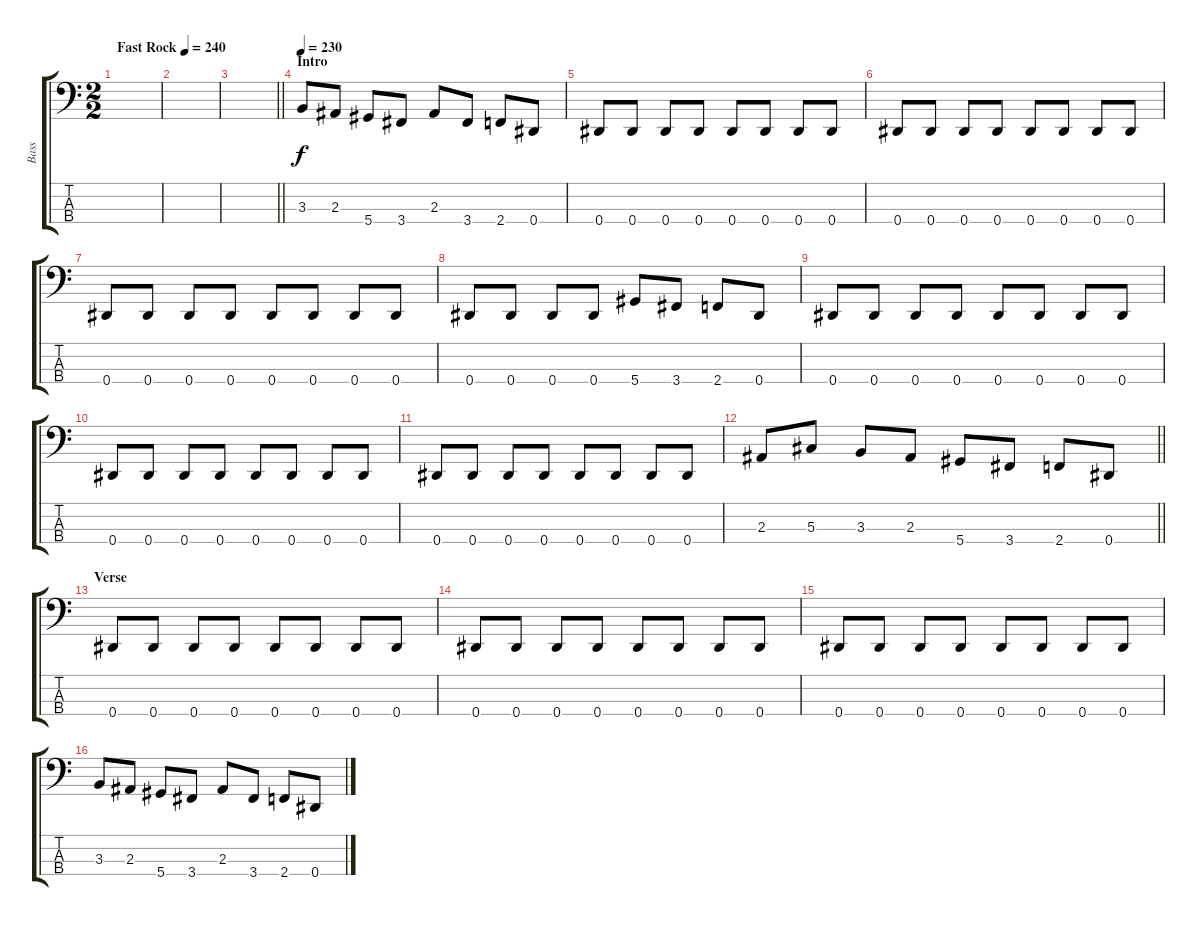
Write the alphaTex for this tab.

\track ("Bass" "Bass") {instrument electricbasspick}
\staff {score tabs}
\tuning (Gb2 Db2 Ab1 Eb1) {hide}
\ts (2 2)
\tempo (240 "Fast Rock")
\clef f4
\ks c
|
|
\barLineRight lightlight
|
\section ("" "Intro")
\tempo 230
3.3.8 2.3.8 5.4.8 3.4.8 2.3.8 3.4.8 2.4.8 0.4.8 |
0.4.8 0.4.8 0.4.8 0.4.8 0.4.8 0.4.8 0.4.8 0.4.8 |
0.4.8 0.4.8 0.4.8 0.4.8 0.4.8 0.4.8 0.4.8 0.4.8 |
0.4.8 0.4.8 0.4.8 0.4.8 0.4.8 0.4.8 0.4.8 0.4.8 |
0.4.8 0.4.8 0.4.8 0.4.8 5.4.8 3.4.8 2.4.8 0.4.8 |
0.4.8 0.4.8 0.4.8 0.4.8 0.4.8 0.4.8 0.4.8 0.4.8 |
0.4.8 0.4.8 0.4.8 0.4.8 0.4.8 0.4.8 0.4.8 0.4.8 |
0.4.8 0.4.8 0.4.8 0.4.8 0.4.8 0.4.8 0.4.8 0.4.8 |
\barLineRight lightlight
2.3.8 5.3.8 3.3.8 2.3.8 5.4.8 3.4.8 2.4.8 0.4.8 |
\section ("" "Verse")
0.4.8 0.4.8 0.4.8 0.4.8 0.4.8 0.4.8 0.4.8 0.4.8 |
0.4.8 0.4.8 0.4.8 0.4.8 0.4.8 0.4.8 0.4.8 0.4.8 |
0.4.8 0.4.8 0.4.8 0.4.8 0.4.8 0.4.8 0.4.8 0.4.8 |
3.3.8 2.3.8 5.4.8 3.4.8 2.3.8 3.4.8 2.4.8 0.4.8
